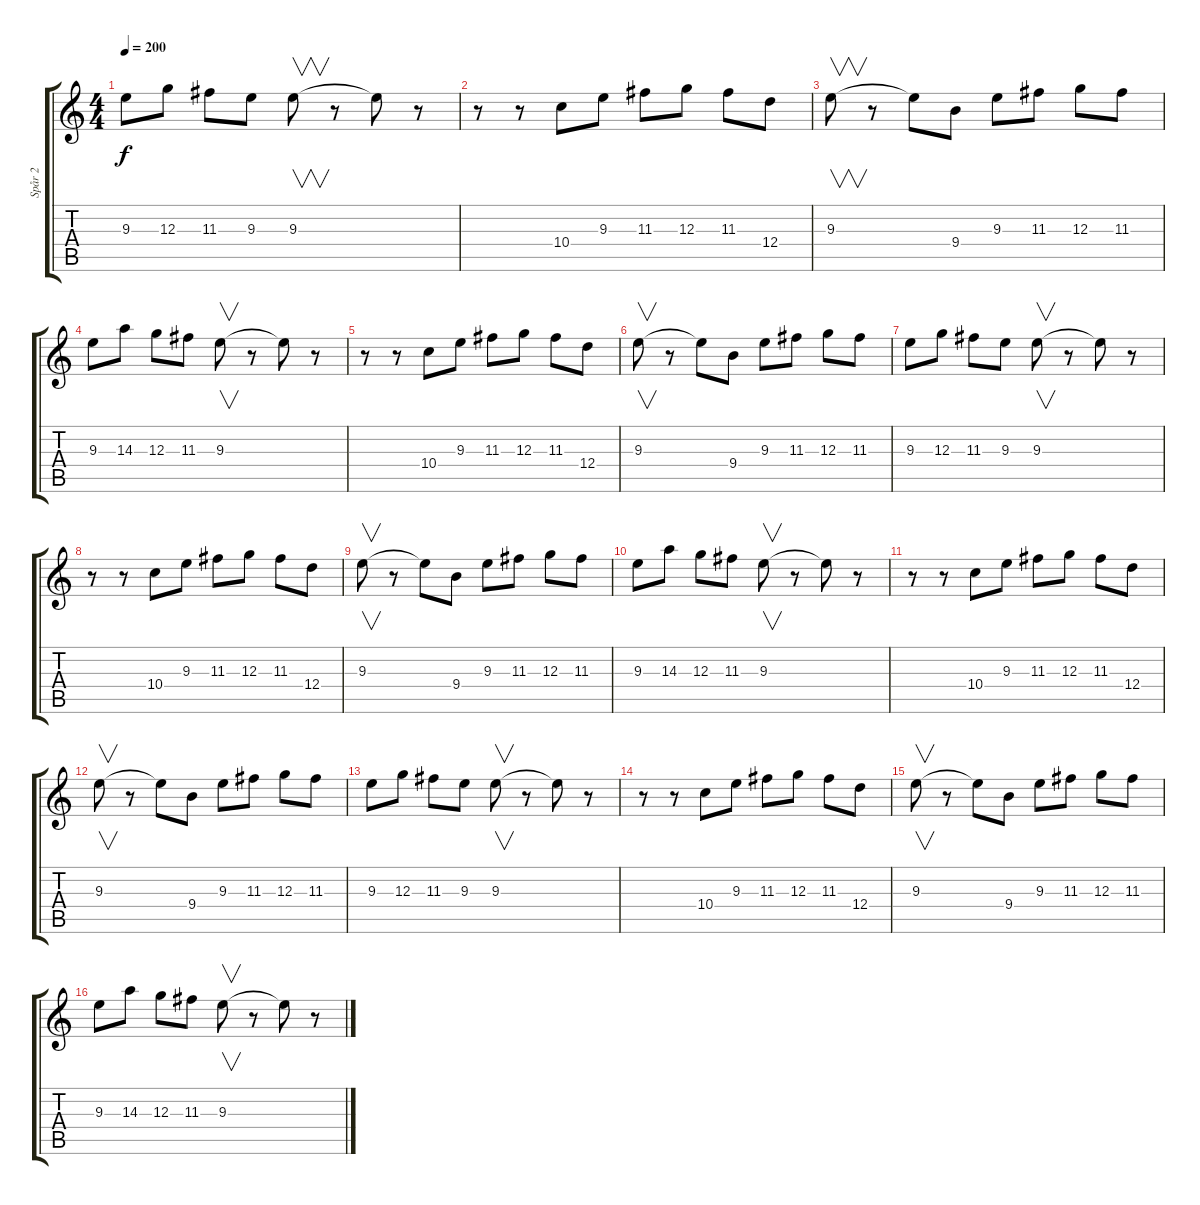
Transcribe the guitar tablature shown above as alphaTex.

\track ("Spår 2" "Spår 2") {instrument overdrivenguitar}
\staff {score tabs}
\tuning (E4 B3 G3 D3 A2 E2) {hide}
\ts (4 4)
\tempo 200
\clef g2
\ks c
9.3.8{dy f} 12.3.8 11.3.8 9.3.8 9.3.8{v} r.8 9.3{t}.8 r.8 |
r.8 r.8 10.4.8 9.3.8 11.3.8 12.3.8 11.3.8 12.4.8 |
9.3.8{v} r.8 9.3{t}.8 9.4.8 9.3.8 11.3.8 12.3.8 11.3.8 |
9.3.8 14.3.8 12.3.8 11.3.8 9.3.8{v} r.8 9.3{t}.8 r.8 |
r.8 r.8 10.4.8 9.3.8 11.3.8 12.3.8 11.3.8 12.4.8 |
9.3.8{v} r.8 9.3{t}.8 9.4.8 9.3.8 11.3.8 12.3.8 11.3.8 |
9.3.8 12.3.8 11.3.8 9.3.8 9.3.8{v} r.8 9.3{t}.8 r.8 |
r.8 r.8 10.4.8 9.3.8 11.3.8 12.3.8 11.3.8 12.4.8 |
9.3.8{v} r.8 9.3{t}.8 9.4.8 9.3.8 11.3.8 12.3.8 11.3.8 |
9.3.8 14.3.8 12.3.8 11.3.8 9.3.8{v} r.8 9.3{t}.8 r.8 |
r.8 r.8 10.4.8 9.3.8 11.3.8 12.3.8 11.3.8 12.4.8 |
9.3.8{v} r.8 9.3{t}.8 9.4.8 9.3.8 11.3.8 12.3.8 11.3.8 |
9.3.8 12.3.8 11.3.8 9.3.8 9.3.8{v} r.8 9.3{t}.8 r.8 |
r.8 r.8 10.4.8 9.3.8 11.3.8 12.3.8 11.3.8 12.4.8 |
9.3.8{v} r.8 9.3{t}.8 9.4.8 9.3.8 11.3.8 12.3.8 11.3.8 |
9.3.8 14.3.8 12.3.8 11.3.8 9.3.8{v} r.8 9.3{t}.8 r.8
